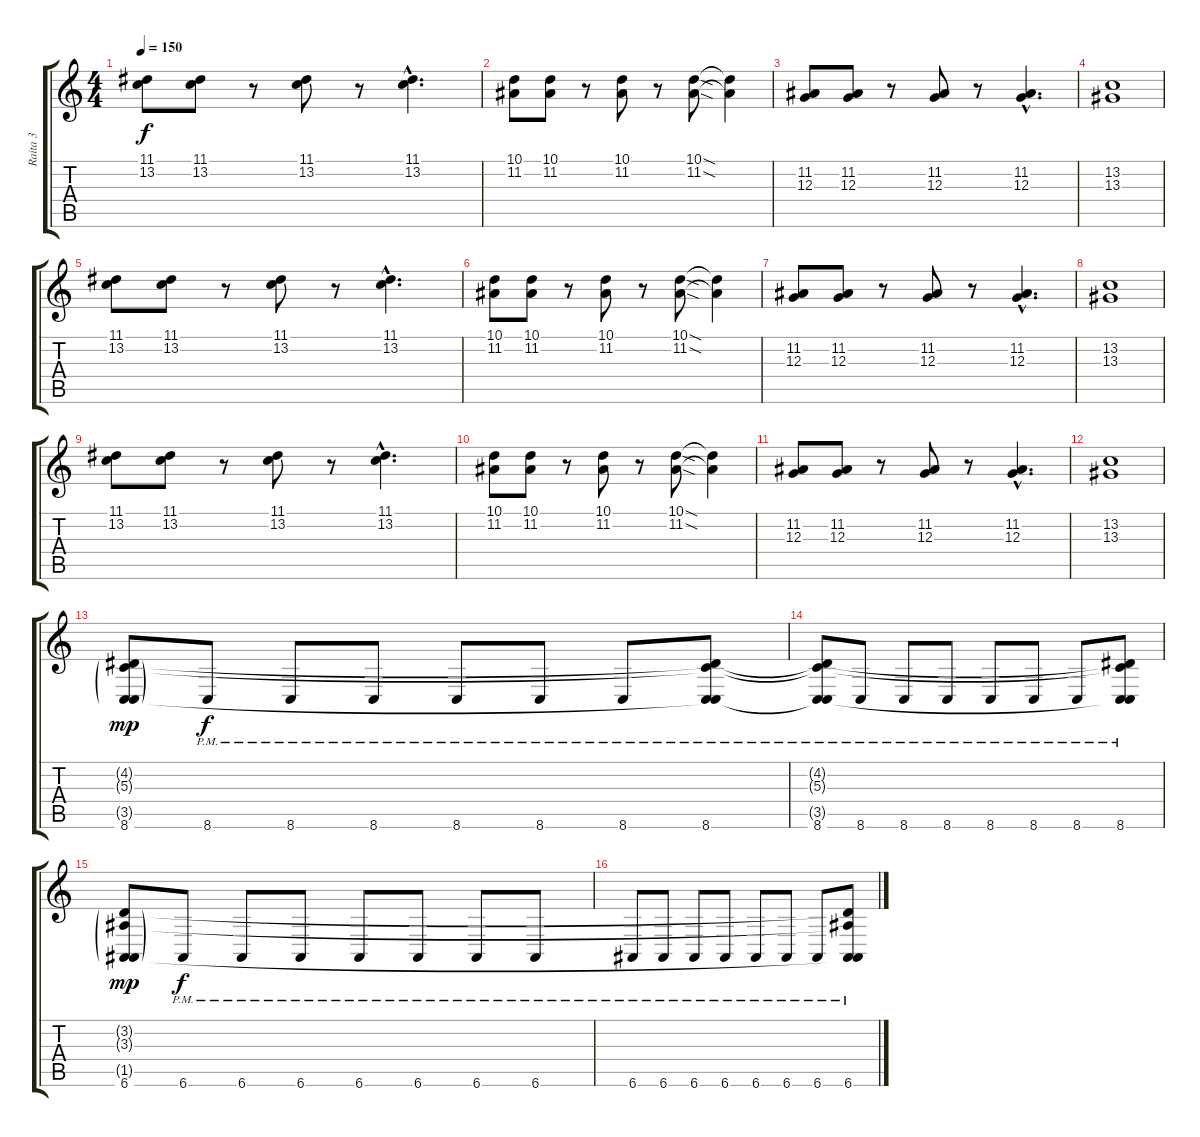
\track ("Raita 3" "Raita 3") {instrument lead1square}
\staff {score tabs}
\tuning (E4 B3 G3 D3 A2 E2) {hide}
\ts (4 4)
\tempo 150
\clef g2
\ks c
(11.1 13.2).8{dy f instrument lead1square} (11.1 13.2).8 r.8 (11.1 13.2).8 r.8 (11.1{hac} 13.2{hac}).4{d} |
(10.1 11.2).8 (10.1 11.2).8 r.8 (10.1 11.2).8 r.8 (10.1{sod} 11.2{sod}).8 (10.1{t} 11.2{t}).4 |
(11.2 12.3).8 (11.2 12.3).8 r.8 (11.2 12.3).8 r.8 (11.2{hac} 12.3{hac}).4{d} |
(13.2 13.3).1 |
(11.1 13.2).8 (11.1 13.2).8 r.8 (11.1 13.2).8 r.8 (11.1{hac} 13.2{hac}).4{d} |
(10.1 11.2).8 (10.1 11.2).8 r.8 (10.1 11.2).8 r.8 (10.1{sod} 11.2{sod}).8 (10.1{t} 11.2{t}).4 |
(11.2 12.3).8 (11.2 12.3).8 r.8 (11.2 12.3).8 r.8 (11.2{hac} 12.3{hac}).4{d} |
(13.2 13.3).1 |
(11.1 13.2).8 (11.1 13.2).8 r.8 (11.1 13.2).8 r.8 (11.1{hac} 13.2{hac}).4{d} |
(10.1 11.2).8 (10.1 11.2).8 r.8 (10.1 11.2).8 r.8 (10.1{sod} 11.2{sod}).8 (10.1{t} 11.2{t}).4 |
(11.2 12.3).8 (11.2 12.3).8 r.8 (11.2 12.3).8 r.8 (11.2{hac} 12.3{hac}).4{d} |
(13.2 13.3).1 |
(4.2{g} 5.3{g} 3.5{g} 8.6).8{dy mp} 8.6{pm}.8{dy f} 8.6{pm}.8 8.6{pm}.8 8.6{pm}.8 8.6{pm}.8 8.6{pm}.8 (4.2{t} 5.3{t} 3.5{t} 8.6{pm}).8 |
(4.2{t} 5.3{t} 3.5{t} 8.6{pm}).8 8.6{pm}.8 8.6{pm}.8 8.6{pm}.8 8.6{pm}.8 8.6{pm}.8 8.6{pm}.8 (4.2{t} 5.3{t} 3.5{t} 8.6{pm}).8 |
(3.2{g} 3.3{g} 1.5{g} 6.6).8{dy mp} 6.6{pm}.8{dy f} 6.6{pm}.8 6.6{pm}.8 6.6{pm}.8 6.6{pm}.8 6.6{pm}.8 6.6{pm}.8 |
6.6{pm}.8 6.6{pm}.8 6.6{pm}.8 6.6{pm}.8 6.6{pm}.8 6.6{pm}.8 6.6{pm}.8 (3.2{t} 3.3{t} 1.5{t} 6.6{pm}).8
